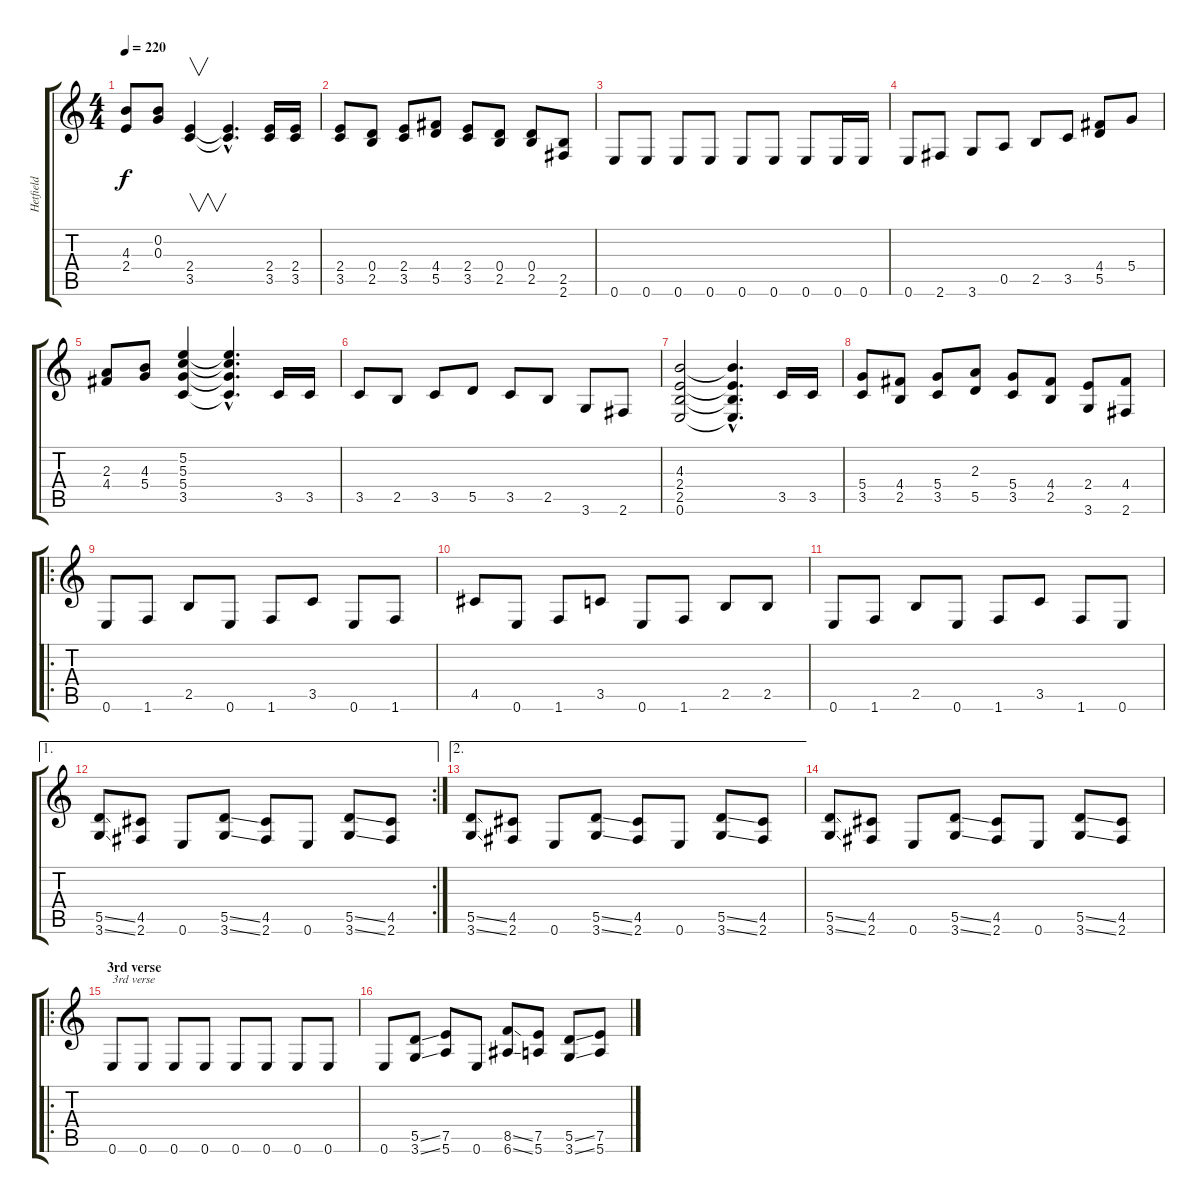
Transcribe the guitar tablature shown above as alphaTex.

\track ("Hetfield" "Hetfield") {instrument distortionguitar}
\staff {score tabs}
\tuning (E4 B3 G3 D3 A2 E2) {hide}
\ts (4 4)
\tempo 220
\clef g2
\ks c
(4.3 2.4).8{dy f} (0.2 0.3).8 (2.4 3.5).4{v} (2.4{hac t} 3.5{hac t}).4{d} (2.4 3.5).16 (2.4 3.5).16 |
(2.4 3.5).8 (0.4 2.5).8 (2.4 3.5).8 (4.4 5.5).8 (2.4 3.5).8 (0.4 2.5).8 (0.4 2.5).8 (2.5 2.6).8 |
0.6.8 0.6.8 0.6.8 0.6.8 0.6.8 0.6.8 0.6.8 0.6.16 0.6.16 |
0.6.8 2.6.8 3.6.8 0.5.8 2.5.8 3.5.8 (4.4 5.5).8 5.4.8 |
(2.3 4.4).8 (4.3 5.4).8 (5.2 5.3 5.4 3.5).4 (5.2{hac t} 5.3{hac t} 5.4{hac t} 3.5{hac t}).4{d} 3.5.16 3.5.16 |
3.5.8 2.5.8 3.5.8 5.5.8 3.5.8 2.5.8 3.6.8 2.6.8 |
(4.3 2.4 2.5 0.6).2 (4.3{hac t} 2.4{hac t} 2.5{hac t} 0.6{hac t}).4{d} 3.5.16 3.5.16 |
(5.4 3.5).8 (4.4 2.5).8 (5.4 3.5).8 (2.3 5.5).8 (5.4 3.5).8 (4.4 2.5).8 (2.4 3.6).8 (4.4 2.6).8 |
\ro
0.6.8 1.6.8 2.5.8 0.6.8 1.6.8 3.5.8 0.6.8 1.6.8 |
4.5.8 0.6.8 1.6.8 3.5.8 0.6.8 1.6.8 2.5.8 2.5.8 |
0.6.8 1.6.8 2.5.8 0.6.8 1.6.8 3.5.8 1.6.8 0.6.8 |
\ae 1
\rc 2
(5.5{ss} 3.6{ss}).8 (4.5 2.6).8 0.6.8 (5.5{ss} 3.6{ss}).8 (4.5 2.6).8 0.6.8 (5.5{ss} 3.6{ss}).8 (4.5 2.6).8 |
\ae 2
(5.5{ss} 3.6{ss}).8 (4.5 2.6).8 0.6.8 (5.5{ss} 3.6{ss}).8 (4.5 2.6).8 0.6.8 (5.5{ss} 3.6{ss}).8 (4.5 2.6).8 |
(5.5{ss} 3.6{ss}).8 (4.5 2.6).8 0.6.8 (5.5{ss} 3.6{ss}).8 (4.5 2.6).8 0.6.8 (5.5{ss} 3.6{ss}).8 (4.5 2.6).8 |
\ro
\section ("" "3rd verse")
0.6.8{txt "3rd verse"} 0.6.8 0.6.8 0.6.8 0.6.8 0.6.8 0.6.8 0.6.8 |
0.6.8 (5.5{ss} 3.6{ss}).8 (7.5 5.6).8 0.6.8 (8.5{ss} 6.6{ss}).8 (7.5 5.6).8 (5.5{ss} 3.6{ss}).8 (7.5 5.6).8
